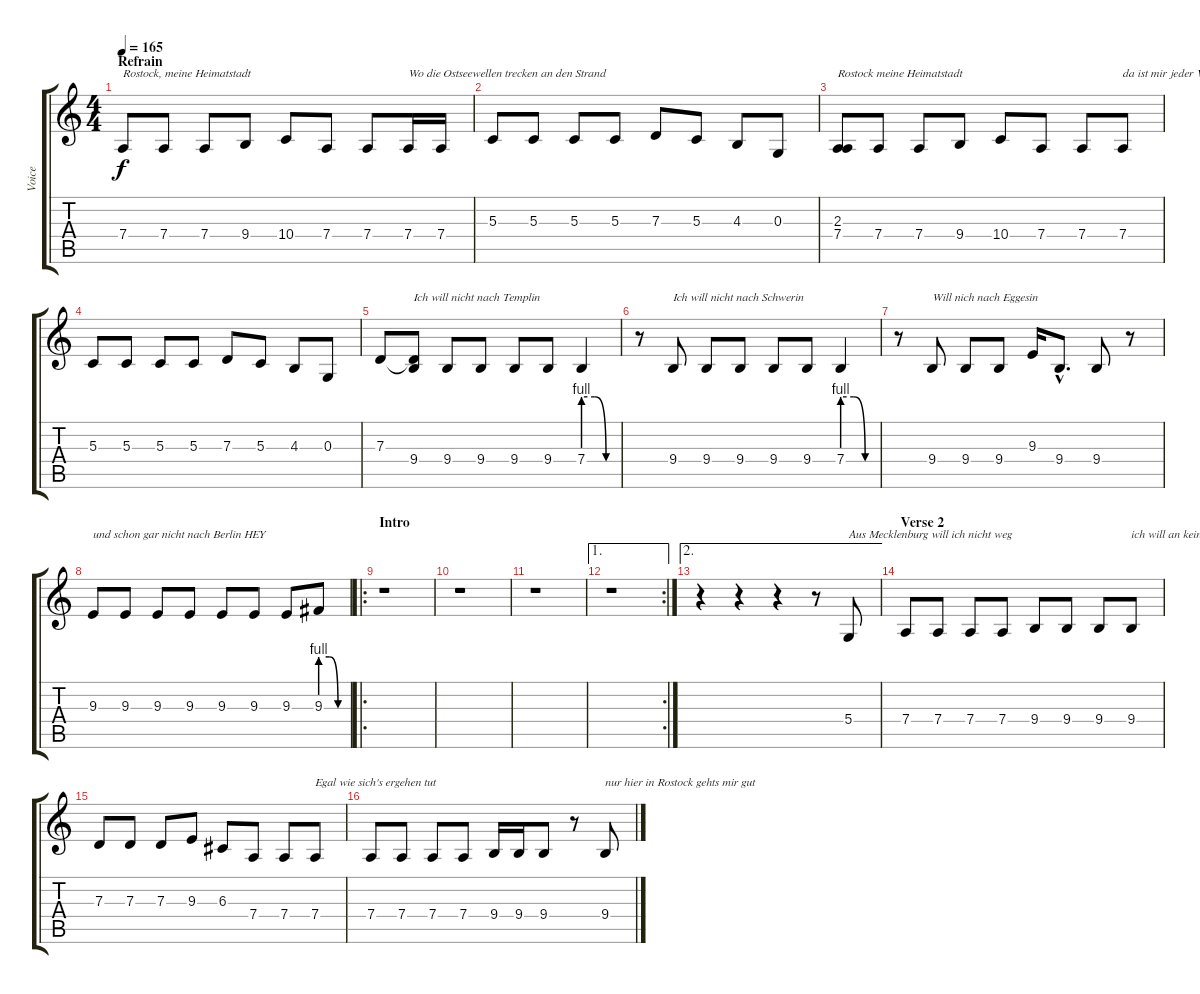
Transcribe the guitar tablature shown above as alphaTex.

\track ("Voice" "Voice") {instrument lead1square}
\staff {score tabs}
\tuning (E4 B3 G3 D3 A2 E2) {hide}
\ts (4 4)
\section ("" "Refrain")
\tempo 165
\clef g2
\ks c
7.4.8{txt "Rostock, meine Heimatstadt" dy f} 7.4.8 7.4.8 9.4.8 10.4.8 7.4.8 7.4.8 7.4.16{txt "Wo die Ostseewellen trecken an den Strand"} 7.4.16 |
5.3.8 5.3.8 5.3.8 5.3.8 7.3.8 5.3.8 4.3.8 0.3.8 |
(2.3 7.4).8{txt "Rostock meine Heimatstadt"} 7.4.8 7.4.8 9.4.8 10.4.8 7.4.8 7.4.8 7.4.8{txt "da ist mir jeder Winkel wohlbekannt"} |
5.3.8 5.3.8 5.3.8 5.3.8 7.3.8 5.3.8 4.3.8 0.3.8 |
7.3.8 (7.3{t} 9.4).8{txt "Ich will nicht nach Templin"} 9.4.8 9.4.8 9.4.8 9.4.8 7.4{be (custom 0 4 20 4 40 0 60 0)}.4 |
r.8 9.4.8{txt "Ich will nicht nach Schwerin"} 9.4.8 9.4.8 9.4.8 9.4.8 7.4{be (custom 0 4 20 4 40 0 60 0)}.4 |
r.8 9.4.8{txt "Will nich nach Eggesin"} 9.4.8 9.4.8 9.3.16 9.4{hac}.8{d} 9.4.8 r.8 |
9.3.8{txt "und schon gar nicht nach Berlin HEY"} 9.3.8 9.3.8 9.3.8 9.3.8 9.3.8 9.3.8 9.3{be (custom 0 4 20 4 40 0 60 0)}.8 |
\ro
\section ("" "Intro")
r.1 |
r.1 |
r.1 |
\ae 1
\rc 2
r.1 |
\ae 2
r.4 r.4 r.4 r.8 5.4.8{txt "Aus Mecklenburg will ich nicht weg"} |
\section ("" "Verse 2")
7.4.8 7.4.8 7.4.8 7.4.8 9.4.8 9.4.8 9.4.8 9.4.8{txt "ich will an keinen andern Fleck"} |
7.3.8 7.3.8 7.3.8 9.3.8 6.3.8 7.4.8 7.4.8 7.4.8{txt "Egal wie sich's ergehen tut"} |
7.4.8 7.4.8 7.4.8 7.4.8 9.4.16 9.4.16 9.4.8 r.8 9.4.8{txt "nur hier in Rostock gehts mir gut"}
